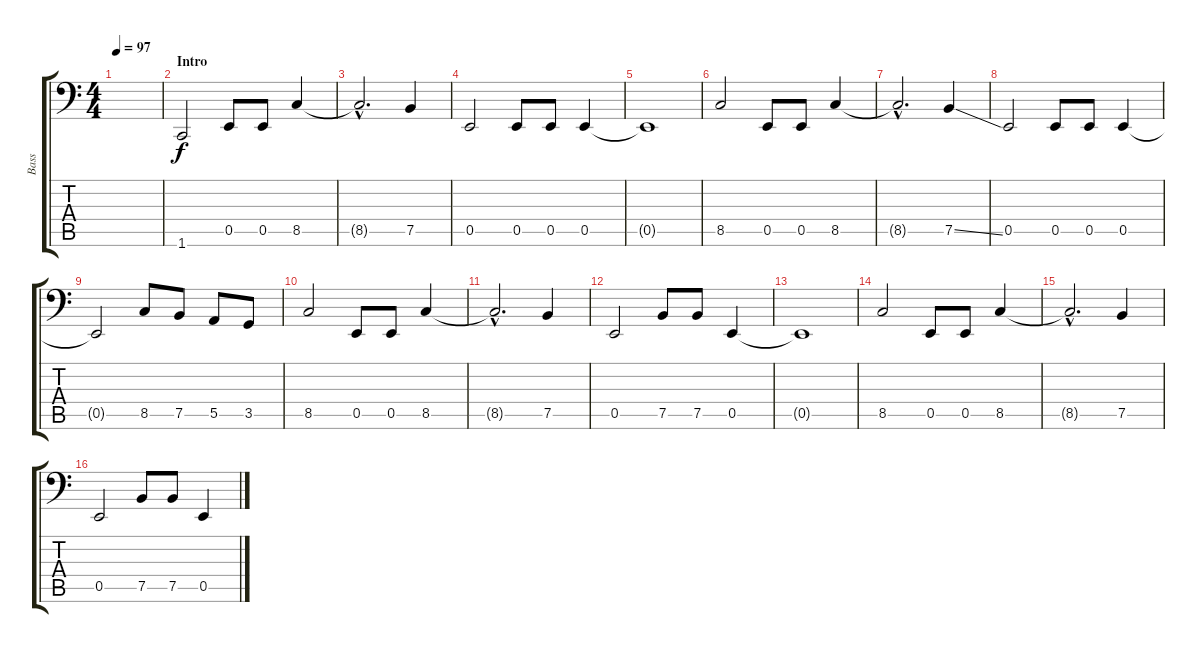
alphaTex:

\track ("Bass" "Bass") {instrument electricbassfinger}
\staff {score tabs}
\tuning (B2 Gb2 D2 A1 E1 B0) {hide}
\ts (4 4)
\tempo 97
\clef f4
\ks c
|
\section ("" "Intro")
1.6.2 0.5.8 0.5.8 8.5.4 |
8.5{hac t}.2{d} 7.5.4 |
0.5.2 0.5.8 0.5.8 0.5.4 |
0.5{t}.1 |
8.5.2 0.5.8 0.5.8 8.5.4 |
8.5{hac t}.2{d} 7.5{ss}.4 |
0.5.2 0.5.8 0.5.8 0.5.4 |
0.5{t}.2 8.5.8 7.5.8 5.5.8 3.5.8 |
8.5.2 0.5.8 0.5.8 8.5.4 |
8.5{hac t}.2{d} 7.5.4 |
0.5.2 7.5.8 7.5.8 0.5.4 |
0.5{t}.1 |
8.5.2 0.5.8 0.5.8 8.5.4 |
8.5{hac t}.2{d} 7.5.4 |
0.5.2 7.5.8 7.5.8 0.5.4
